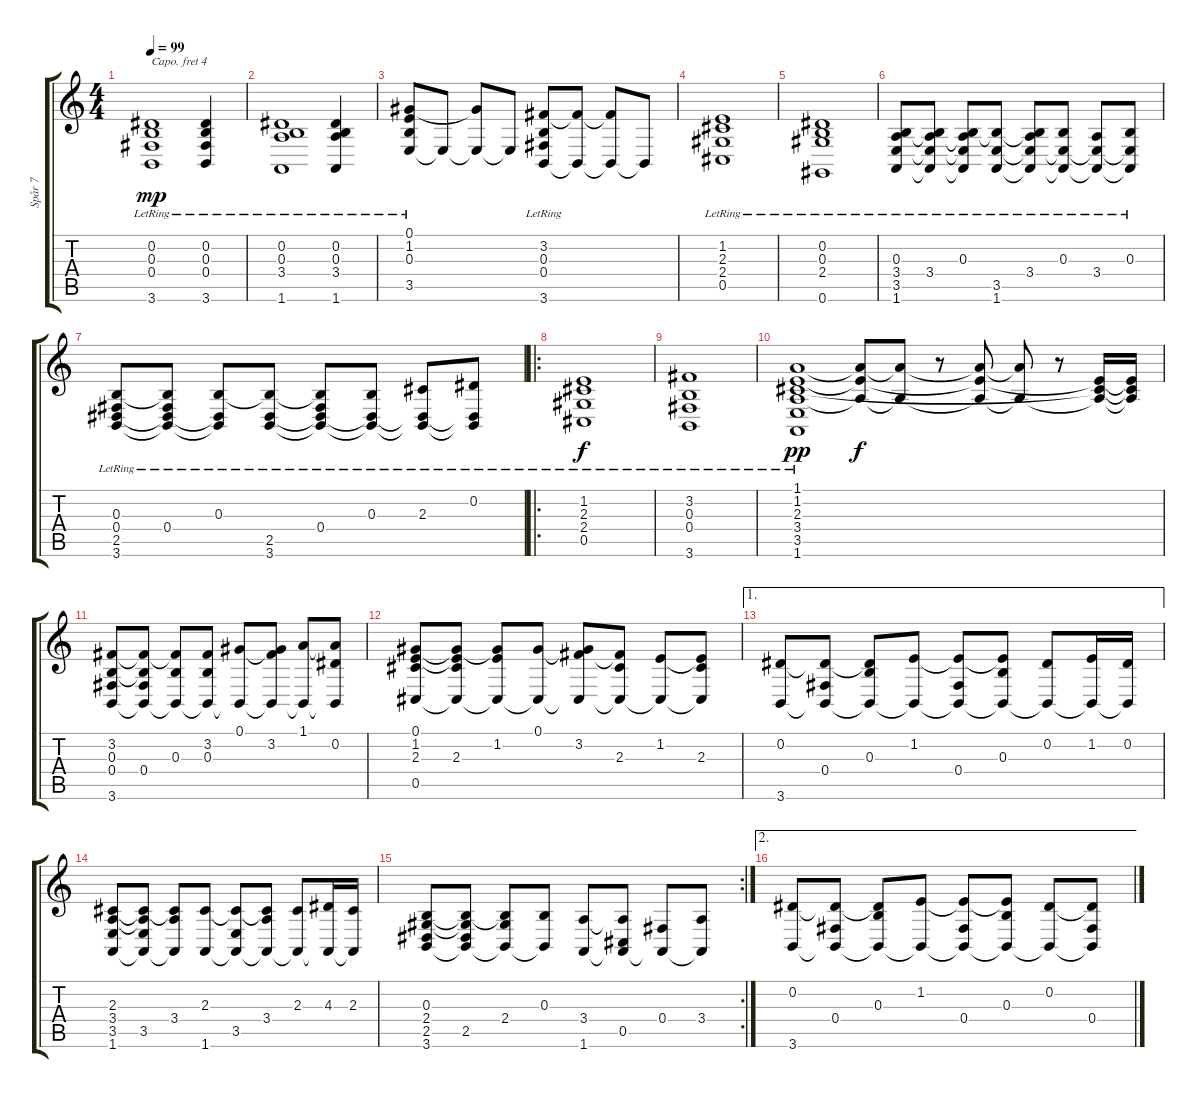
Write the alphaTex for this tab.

\track ("Spår 7" "Spår 7") {instrument stringensemble1}
\staff {score tabs}
\capo 4
\tuning (E4 B3 G3 D3 A2 E2) {hide}
\ts (4 4)
\tempo 99
\clef g2
\ks c
(0.2{lr} 0.3{lr} 0.4{lr} 3.6{lr}).1{dy mp} (0.2{lr} 0.3{lr} 0.4{lr} 3.6{lr}).4 |
(0.2{lr} 0.3{lr} 3.4{lr} 1.6{lr}).1 (0.2{lr} 0.3{lr} 3.4{lr} 1.6{lr}).4 |
(0.1{lr} 1.2{lr} 0.3{lr} 3.5{lr}).8 3.5{t}.8 (0.1{t} 3.5{t}).8 3.5{t}.8 (3.2{lr} 0.3{lr} 0.4{lr} 3.6{lr}).8 (3.2{t} 3.6{t}).8 (3.2{t} 3.6{t}).8 3.6{t}.8 |
(1.2{lr} 2.3{lr} 2.4{lr} 0.5{lr}).1 |
(0.2{lr} 0.3{lr} 2.4{lr} 0.6{lr}).1 |
(0.3{lr} 3.4{lr} 3.5{lr} 1.6{lr}).8 (0.3{t} 3.4{lr} 3.5{t} 1.6{t}).8 (0.3{lr} 3.4{t} 3.5{t} 1.6{t}).8 (0.3{t} 3.5{lr} 1.6{lr}).8 (0.3{t} 3.4{lr} 3.5{t} 1.6{t}).8 (0.3{lr} 3.5{t} 1.6{t}).8 (3.4{lr} 3.5{t} 1.6{t}).8 (0.3{lr} 3.5{t} 1.6{t}).8 |
(0.3{lr} 0.4{lr} 2.5{lr} 3.6{lr}).8 (0.3{t} 0.4{lr} 2.5{t} 3.6{t}).8 (0.3{lr} 2.5{t} 3.6{t}).8 (0.3{t} 2.5{lr} 3.6{lr}).8 (0.3{t} 0.4{lr} 2.5{t} 3.6{t}).8 (0.3{lr} 2.5{t} 3.6{t}).8 (2.3{lr} 2.5{t} 3.6{t}).8 (0.2{lr} 2.5{t} 3.6{t}).8 |
\ro
(1.2 2.3 2.4 0.5{lr}).1{dy f} |
(3.2{lr} 0.3{lr} 0.4{lr} 3.6{lr}).1 |
(1.1{lr} 1.2{lr} 2.3{lr} 3.4{lr} 3.5 1.6).1{dy pp} (1.1{t} 1.2{t} 3.4{t}).8{dy f} (1.1{t} 3.4{t}).8 r.8 (1.1{t} 1.2{t} 3.4{t}).8 (1.1{t} 3.4{t}).8 r.8 (1.2{t} 2.3{t} 3.4{t}).16 (1.2{t} 2.3{t} 3.4{t}).16 |
(3.2 0.3 0.4 3.6).8 (3.2{t} 0.3{t} 0.4 3.6{t}).8 (3.2{t} 0.3 3.6{t}).8 (3.2 0.3 3.6{t}).8 (0.1 3.6{t}).8 (0.1{t} 3.2 3.6{t}).8 (1.1 3.6{t}).8 (1.1{t} 0.2 3.6{t}).8 |
(0.1 1.2 2.3 0.5).8 (0.1{t} 1.2{t} 2.3 0.5{t}).8 (0.1{t} 1.2 0.5{t}).8 (0.1 0.5{t}).8 (0.1{t} 3.2 0.5{t}).8 (3.2{t} 2.3 0.5{t}).8 (1.2 0.5{t}).8 (1.2{t} 2.3 0.5{t}).8 |
\ae 1
(0.2 3.6).8 (0.2{t} 0.4 3.6{t}).8 (0.2{t} 0.3 3.6{t}).8 (1.2 3.6{t}).8 (1.2{t} 0.4 3.6{t}).8 (1.2{t} 0.3 3.6{t}).8 (0.2 3.6{t}).8 (1.2 3.6{t}).16 (0.2 3.6{t}).16 |
(2.3 3.4 3.5 1.6).8 (2.3{t} 3.4{t} 3.5 1.6{t}).8 (2.3{t} 3.4 1.6{t}).8 (2.3 1.6).8 (2.3{t} 3.5 1.6{t}).8 (2.3{t} 3.4 1.6{t}).8 (2.3 1.6{t}).8 (4.3 1.6{t}).16 (2.3 1.6{t}).16 |
\rc 2
(0.3 2.4 2.5 3.6).8 (0.3{t} 2.4{t} 2.5 3.6{t}).8 (0.3{t} 2.4 3.6{t}).8 (0.3 3.6{t}).8 (3.4 1.6).8 (3.4{t} 0.5 1.6{t}).8 (0.4 1.6{t}).8 (3.4 1.6{t}).8 |
\ae 2
(0.2 3.6).8 (0.2{t} 0.4 3.6{t}).8 (0.2{t} 0.3 3.6{t}).8 (1.2 3.6{t}).8 (1.2{t} 0.4 3.6{t}).8 (1.2{t} 0.3 3.6{t}).8 (0.2 3.6{t}).8 (0.2{t} 0.4 3.6{t}).8
